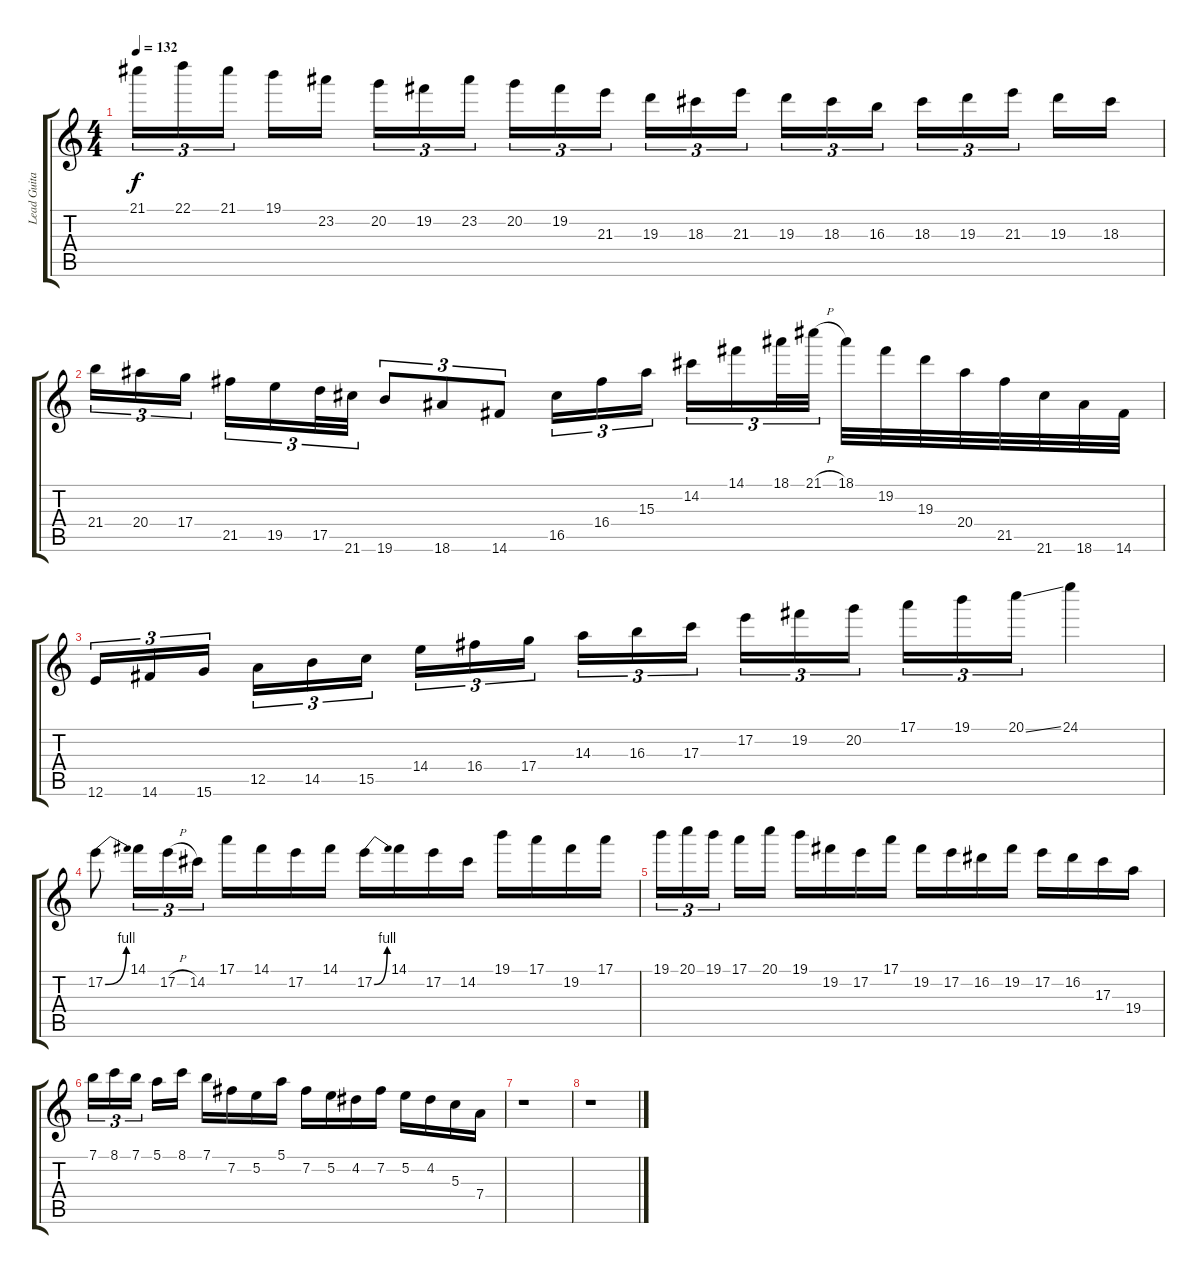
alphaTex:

\track ("Lead Guitar " "Lead Guita") {instrument distortionguitar}
\staff {score tabs}
\tuning (E4 B3 G3 D3 A2 E2) {hide}
\ts (4 4)
\tempo 132
\clef g2
\ks c
21.1.16{tu (3 2) dy f} 22.1.16{tu (3 2)} 21.1.16{tu (3 2) beam splitsecondary} 19.1.16 23.2.16 20.2.16{tu (3 2)} 19.2.16{tu (3 2)} 23.2.16{tu (3 2) beam splitsecondary} 20.2.16{tu (3 2)} 19.2.16{tu (3 2)} 21.3.16{tu (3 2)} 19.3.16{tu (3 2)} 18.3.16{tu (3 2)} 21.3.16{tu (3 2) beam splitsecondary} 19.3.16{tu (3 2)} 18.3.16{tu (3 2)} 16.3.16{tu (3 2)} 18.3.16{tu (3 2)} 19.3.16{tu (3 2)} 21.3.16{tu (3 2) beam splitsecondary} 19.3.16 18.3.16 |
21.4.16{tu (3 2)} 20.4.16{tu (3 2)} 17.4.16{tu (3 2) beam splitsecondary} 21.5.16{tu (3 2)} 19.5.16{tu (3 2)} 17.5.32{tu (3 2)} 21.6.32{tu (3 2)} 19.6.8{tu (3 2)} 18.6.8{tu (3 2)} 14.6.8{tu (3 2)} 16.5.16{tu (3 2)} 16.4.16{tu (3 2)} 15.3.16{tu (3 2) beam splitsecondary} 14.2.16{tu (3 2)} 14.1.16{tu (3 2)} 18.1.32{tu (3 2)} 21.1{h}.32{tu (3 2)} 18.1.32 19.2.32 19.3.32 20.4.32 21.5.32 21.6.32 18.6.32 14.6.32 |
12.6.16{tu (3 2)} 14.6.16{tu (3 2)} 15.6.16{tu (3 2) beam splitsecondary} 12.5.16{tu (3 2)} 14.5.16{tu (3 2)} 15.5.16{tu (3 2)} 14.4.16{tu (3 2)} 16.4.16{tu (3 2)} 17.4.16{tu (3 2) beam splitsecondary} 14.3.16{tu (3 2)} 16.3.16{tu (3 2)} 17.3.16{tu (3 2)} 17.2.16{tu (3 2)} 19.2.16{tu (3 2)} 20.2.16{tu (3 2) beam splitsecondary} 17.1.16{tu (3 2)} 19.1.16{tu (3 2)} 20.1{ss}.16{tu (3 2)} 24.1.4 |
17.2{be (bend 0 0 60 4)}.8 14.1.16{tu (3 2)} 17.2{h}.16{tu (3 2)} 14.2.16{tu (3 2)} 17.1.16 14.1.16 17.2.16 14.1.16 17.2{be (bend 0 0 60 4)}.16 14.1.16 17.2.16 14.2.16 19.1.16 17.1.16 19.2.16 17.1.16 |
19.1.16{tu (3 2)} 20.1.16{tu (3 2)} 19.1.16{tu (3 2) beam splitsecondary} 17.1.16 20.1.16 19.1.16 19.2.16 17.2.16 17.1.16 19.2.16 17.2.16 16.2.16 19.2.16 17.2.16 16.2.16 17.3.16 19.4.16 |
7.1.16{tu (3 2)} 8.1.16{tu (3 2)} 7.1.16{tu (3 2) beam splitsecondary} 5.1.16 8.1.16 7.1.16 7.2.16 5.2.16 5.1.16 7.2.16 5.2.16 4.2.16 7.2.16 5.2.16 4.2.16 5.3.16 7.4.16 |
r.1 |
r.1
